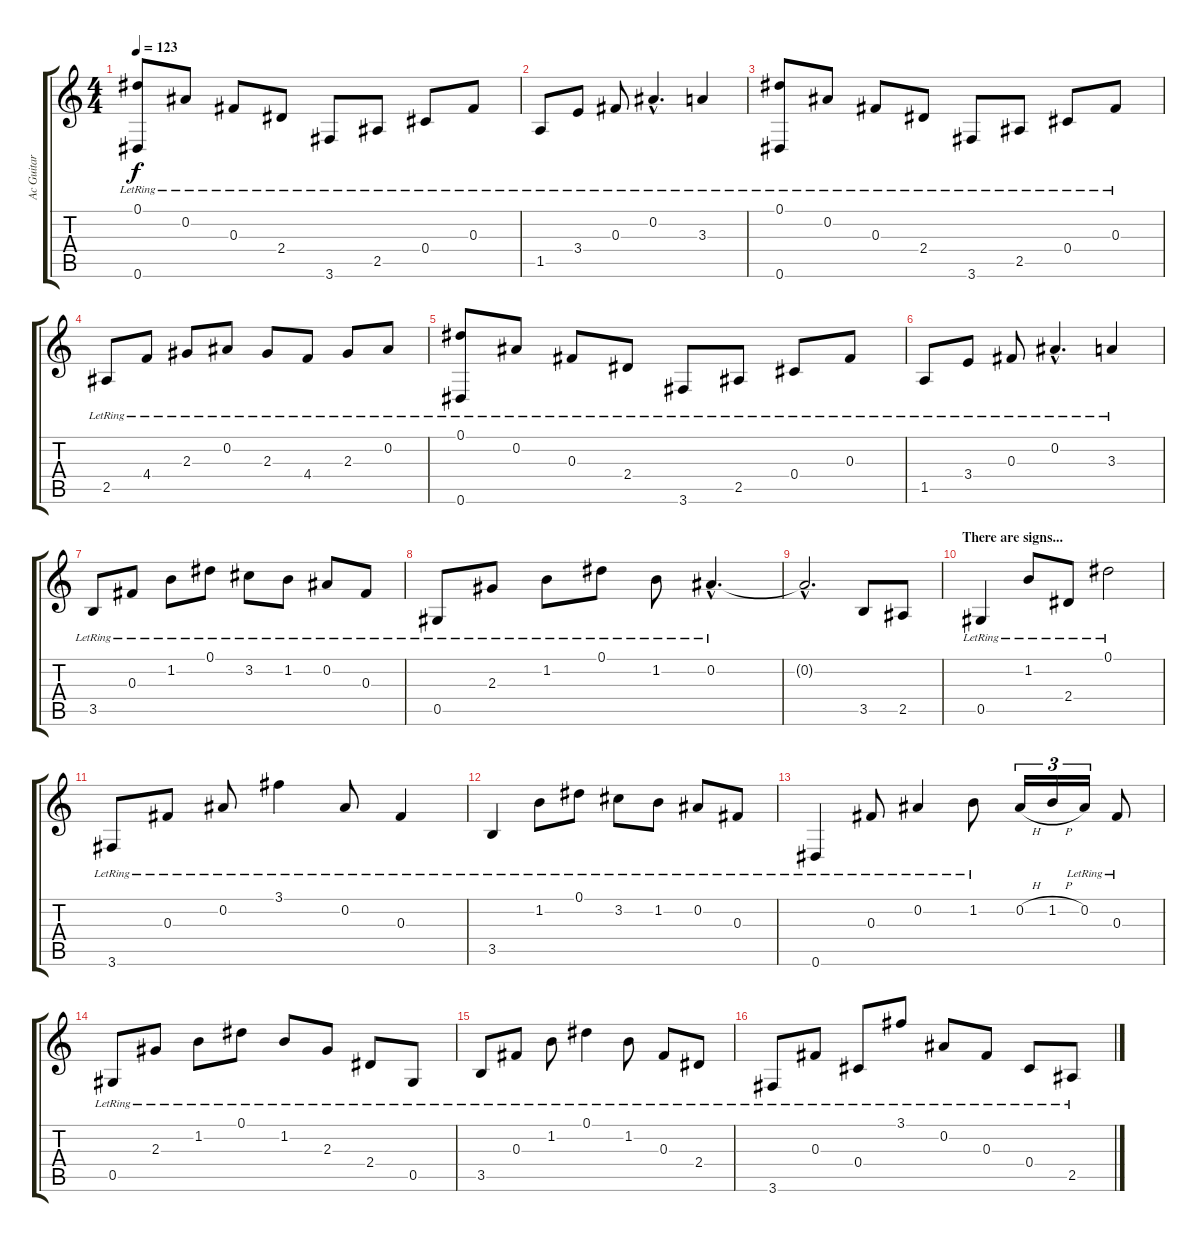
\track ("Ac Guitar 1" "Ac Guitar ") {instrument acousticguitarsteel}
\staff {score tabs}
\tuning (Eb4 Bb3 Gb3 Db3 Ab2 Eb2) {hide}
\ts (4 4)
\tempo 123
\clef g2
\ks c
(0.1{lr} 0.6{lr}).8{dy f instrument acousticguitarsteel} 0.2{lr}.8 0.3{lr}.8 2.4{lr}.8 3.6{lr}.8 2.5{lr}.8 0.4{lr}.8 0.3{lr}.8 |
1.5{lr}.8 3.4{lr}.8 0.3{lr}.8 0.2{hac lr}.4{d} 3.3{lr}.4 |
(0.1{lr} 0.6{lr}).8 0.2{lr}.8 0.3{lr}.8 2.4{lr}.8 3.6{lr}.8 2.5{lr}.8 0.4{lr}.8 0.3{lr}.8 |
2.5{lr}.8 4.4{lr}.8 2.3{lr}.8 0.2{lr}.8 2.3{lr}.8 4.4{lr}.8 2.3{lr}.8 0.2{lr}.8 |
(0.1{lr} 0.6{lr}).8 0.2{lr}.8 0.3{lr}.8 2.4{lr}.8 3.6{lr}.8 2.5{lr}.8 0.4{lr}.8 0.3{lr}.8 |
1.5{lr}.8 3.4{lr}.8 0.3{lr}.8 0.2{hac lr}.4{d} 3.3{lr}.4 |
3.5{lr}.8 0.3{lr}.8 1.2{lr}.8 0.1{lr}.8 3.2{lr}.8 1.2{lr}.8 0.2{lr}.8 0.3{lr}.8 |
0.5{lr}.8 2.3{lr}.8 1.2{lr}.8 0.1{lr}.8 1.2{lr}.8 0.2{hac lr}.4{d} |
0.2{hac t}.2{d} 3.5.8 2.5.8 |
\section ("" "There are signs...")
0.5{lr}.4 1.2{lr}.8 2.4{lr}.8 0.1{lr}.2 |
3.6{lr}.8 0.3{lr}.8 0.2{lr}.8 3.1{lr}.4 0.2{lr}.8 0.3{lr}.4 |
3.5{lr}.4 1.2{lr}.8 0.1{lr}.8 3.2{lr}.8 1.2{lr}.8 0.2{lr}.8 0.3{lr}.8 |
0.6{lr}.4 0.3{lr}.8 0.2{lr}.4 1.2{lr}.8 0.2{h}.16{tu (3 2)} 1.2{h}.16{tu (3 2)} 0.2{lr}.16{tu (3 2)} 0.3{lr}.8 |
0.5{lr}.8 2.3{lr}.8 1.2{lr}.8 0.1{lr}.8 1.2{lr}.8 2.3{lr}.8 2.4{lr}.8 0.5{lr}.8 |
3.5{lr}.8 0.3{lr}.8 1.2{lr}.8 0.1{lr}.4 1.2{lr}.8 0.3{lr}.8 2.4{lr}.8 |
3.6{lr}.8 0.3{lr}.8 0.4{lr}.8 3.1{lr}.8 0.2{lr}.8 0.3{lr}.8 0.4{lr}.8 2.5{lr}.8
